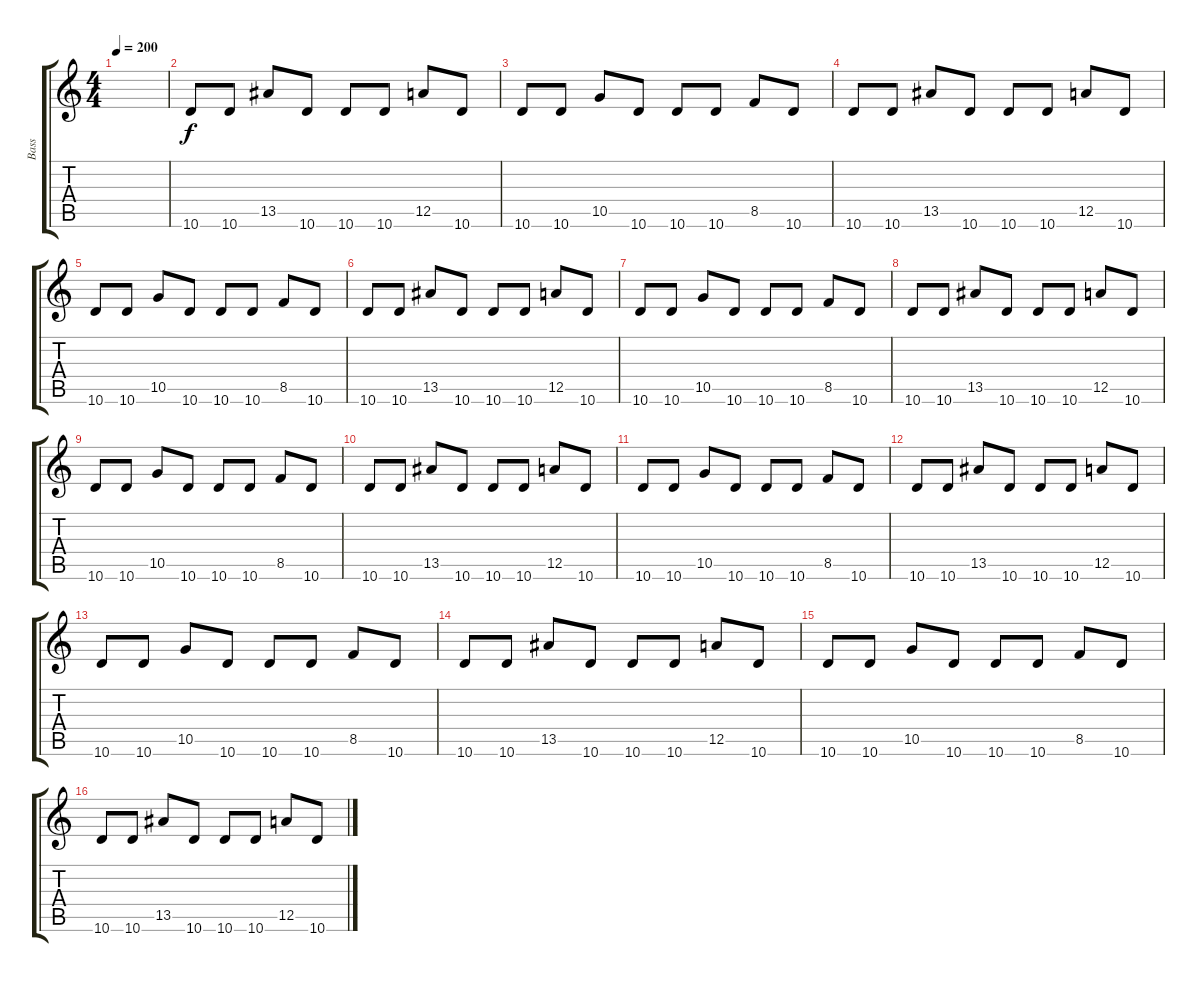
\track ("Bass" "Bass") {instrument electricbassfinger}
\staff {score tabs}
\tuning (E4 B3 G3 D3 A2 E2) {hide}
\ts (4 4)
\tempo 200
\clef g2
\ks c
|
10.6.8 10.6.8 13.5.8 10.6.8 10.6.8 10.6.8 12.5.8 10.6.8 |
10.6.8 10.6.8 10.5.8 10.6.8 10.6.8 10.6.8 8.5.8 10.6.8 |
10.6.8 10.6.8 13.5.8 10.6.8 10.6.8 10.6.8 12.5.8 10.6.8 |
10.6.8 10.6.8 10.5.8 10.6.8 10.6.8 10.6.8 8.5.8 10.6.8 |
10.6.8 10.6.8 13.5.8 10.6.8 10.6.8 10.6.8 12.5.8 10.6.8 |
10.6.8 10.6.8 10.5.8 10.6.8 10.6.8 10.6.8 8.5.8 10.6.8 |
10.6.8 10.6.8 13.5.8 10.6.8 10.6.8 10.6.8 12.5.8 10.6.8 |
10.6.8 10.6.8 10.5.8 10.6.8 10.6.8 10.6.8 8.5.8 10.6.8 |
10.6.8 10.6.8 13.5.8 10.6.8 10.6.8 10.6.8 12.5.8 10.6.8 |
10.6.8 10.6.8 10.5.8 10.6.8 10.6.8 10.6.8 8.5.8 10.6.8 |
10.6.8 10.6.8 13.5.8 10.6.8 10.6.8 10.6.8 12.5.8 10.6.8 |
10.6.8 10.6.8 10.5.8 10.6.8 10.6.8 10.6.8 8.5.8 10.6.8 |
10.6.8 10.6.8 13.5.8 10.6.8 10.6.8 10.6.8 12.5.8 10.6.8 |
10.6.8 10.6.8 10.5.8 10.6.8 10.6.8 10.6.8 8.5.8 10.6.8 |
10.6.8 10.6.8 13.5.8 10.6.8 10.6.8 10.6.8 12.5.8 10.6.8
